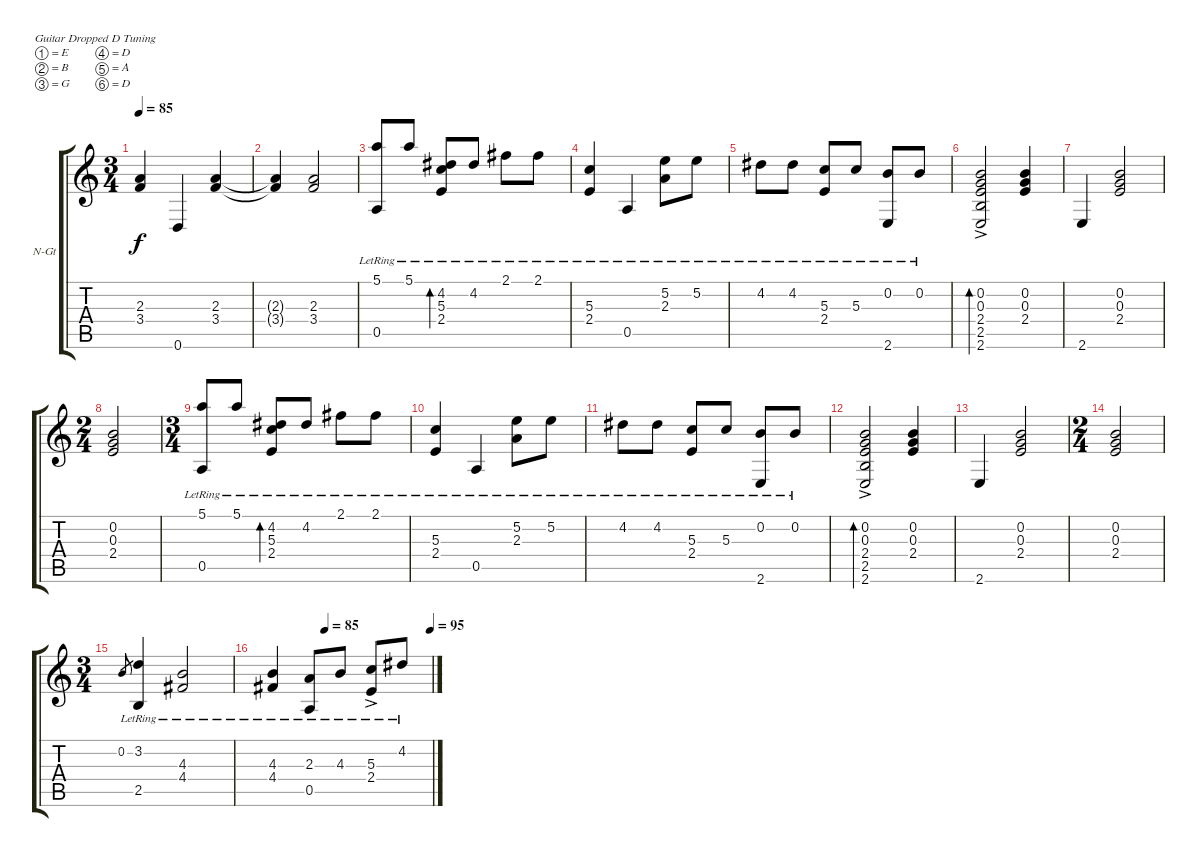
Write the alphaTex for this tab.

\defaultSystemsLayout 4
\bracketExtendMode groupsimilarinstruments
\firstSystemTrackNameOrientation horizontal
\otherSystemsTrackNameOrientation horizontal
\track ("Nylon Guitar" "N-Gt") {instrument acousticguitarnylon}
\staff {score tabs}
\tuning (E4 B3 G3 D3 A2 D2)
\ts (3 4)
\tempo 85
\clef g2
\ks c
(3.4 2.3).4{dy f} 0.6.4 (3.4 2.3).4 |
(3.4{t} 2.3{t}).4 (3.4 2.3).2 |
(5.1{lr} 0.5{lr}).8 5.1{lr}.8 (4.2{lr} 5.3{lr} 2.4{lr}).8{bd 125} 4.2{lr}.8 2.1{lr}.8 2.1{lr}.8 |
(2.4{lr} 5.3{lr}).4 0.5{lr}.4 (2.3{lr} 5.2{lr}).8 5.2{lr}.8 |
4.2{lr}.8 4.2{lr}.8 (2.4{lr} 5.3{lr}).8 5.3{lr}.8 (0.2{lr} 2.6{lr}).8 0.2{lr}.8 |
(2.4 0.3 0.2{ac} 2.6 2.5).2{bd 123} (2.4 0.3 0.2).4 |
2.6.4 (2.4 0.3 0.2).2 |
\ts (2 4)
(2.4 0.3 0.2).2 |
\ts (3 4)
(5.1{lr} 0.5{lr}).8 5.1{lr}.8 (4.2{lr} 5.3{lr} 2.4{lr}).8{bd 125} 4.2{lr}.8 2.1{lr}.8 2.1{lr}.8 |
(2.4{lr} 5.3{lr}).4 0.5{lr}.4 (2.3{lr} 5.2{lr}).8 5.2{lr}.8 |
4.2{lr}.8 4.2{lr}.8 (2.4{lr} 5.3{lr}).8 5.3{lr}.8 (0.2{lr} 2.6{lr}).8 0.2{lr}.8 |
(2.4 0.3 0.2{ac} 2.6 2.5).2{bd 123} (2.4 0.3 0.2).4 |
2.6.4 (2.4 0.3 0.2).2 |
\ts (2 4)
(2.4 0.3 0.2).2 |
\ts (3 4)
0.2.8{gr} (3.2{lr} 2.5{lr}).4 (4.4{lr} 4.3{lr}).2 |
\tempo (85 0.333333)
\tempo (95 0.99375)
(4.4{lr} 4.3{lr}).4 (2.3{lr} 0.5{lr}).8 4.3{lr}.8 (5.3{lr} 2.4{ac lr}).8 4.2{lr}.8
